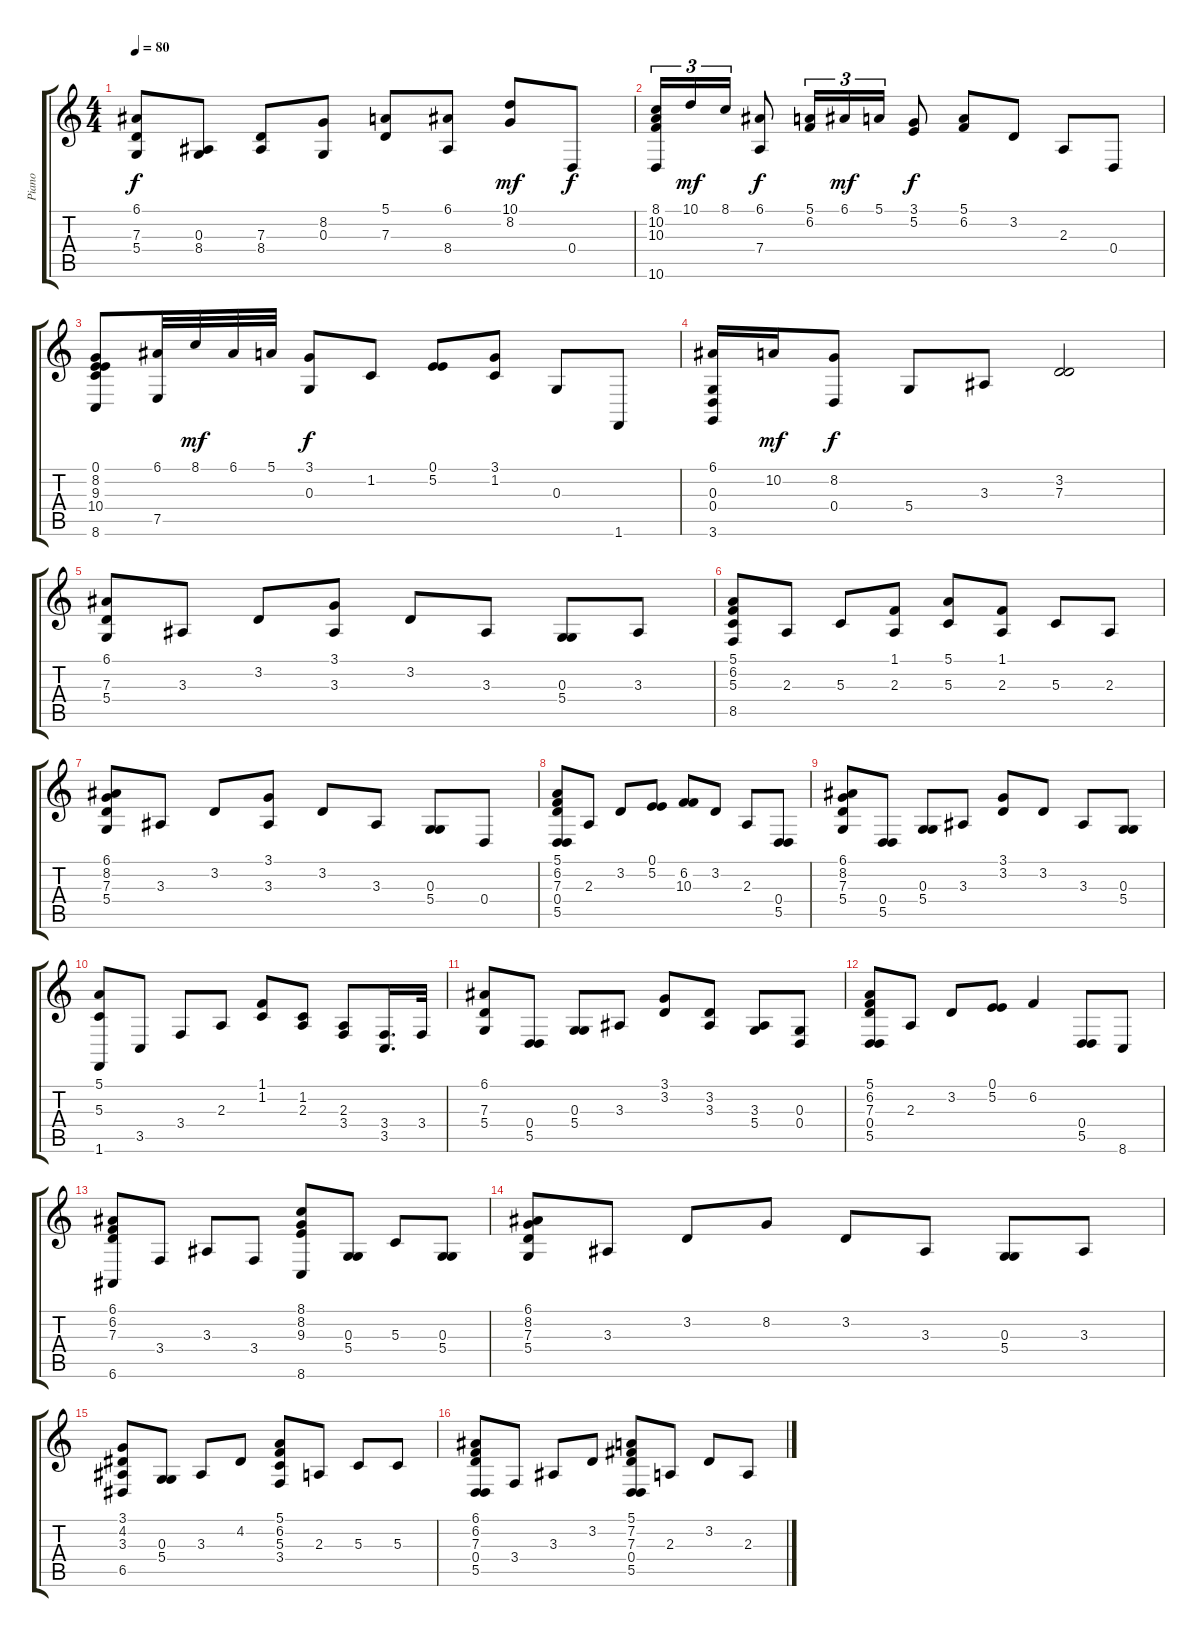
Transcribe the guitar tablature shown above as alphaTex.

\track ("Piano" "Piano") {instrument brightacousticpiano}
\staff {score tabs}
\tuning (E4 B3 G3 D3 A2 E2) {hide}
\ts (4 4)
\tempo 80
\clef g2
\ks c
(6.1 7.3 5.4).8{dy f instrument brightacousticpiano} (0.3 8.4).8 (7.3 8.4).8 (8.2 0.3).8 (5.1 7.3).8 (6.1 8.4).8 (10.1 8.2).8{dy mf} 0.4.8{dy f} |
(8.1 10.2 10.3 10.6).16{tu (3 2)} 10.1.16{tu (3 2) dy mf} 8.1.16{tu (3 2)} (6.1 7.4).8{dy f} (5.1 6.2).16{tu (3 2)} 6.1.16{tu (3 2) dy mf} 5.1.16{tu (3 2)} (3.1 5.2).8{dy f} (5.1 6.2).8 3.2.8 2.3.8 0.4.8 |
(0.1 8.2 9.3 10.4 8.6).8 (6.1 7.5).32 8.1.32{dy mf} 6.1.32 5.1.32 (3.1 0.3).8{dy f} 1.2.8 (0.1 5.2).8 (3.1 1.2).8 0.3.8 1.6.8 |
(6.1 0.3 0.4 3.6).16 10.2.16{dy mf} (8.2 0.4).8{dy f} 5.4.8 3.3.8 (3.2 7.3).2 |
(6.1 7.3 5.4).8 3.3.8 3.2.8 (3.1 3.3).8 3.2.8 3.3.8 (0.3 5.4).8 3.3.8 |
(5.1 6.2 5.3 8.5).8 2.3.8 5.3.8 (1.1 2.3).8 (5.1 5.3).8 (1.1 2.3).8 5.3.8 2.3.8 |
(6.1 8.2 7.3 5.4).8 3.3.8 3.2.8 (3.1 3.3).8 3.2.8 3.3.8 (0.3 5.4).8 0.4.8 |
(5.1 6.2 7.3 0.4 5.5).8 2.3.8 3.2.8 (0.1 5.2).8 (6.2 10.3).8 3.2.8 2.3.8 (0.4 5.5).8 |
(6.1 8.2 7.3 5.4).8 (0.4 5.5).8 (0.3 5.4).8 3.3.8 (3.1 3.2).8 3.2.8 3.3.8 (0.3 5.4).8 |
(5.1 5.3 1.6).8 3.5.8 3.4.8 2.3.8 (1.1 1.2).8 (1.2 2.3).8 (2.3 3.4).8 (3.4 3.5).16{d} 3.4.32 |
(6.1 7.3 5.4).8 (0.4 5.5).8 (0.3 5.4).8 3.3.8 (3.1 3.2).8 (3.2 3.3).8 (3.3 5.4).8 (0.3 0.4).8 |
(5.1 6.2 7.3 0.4 5.5).8 2.3.8 3.2.8 (0.1 5.2).8 6.2.4 (0.4 5.5).8 8.6.8 |
(6.1 6.2 7.3 6.6).8 3.4.8 3.3.8 3.4.8 (8.1 8.2 9.3 8.6).8 (0.3 5.4).8 5.3.8 (0.3 5.4).8 |
(6.1 8.2 7.3 5.4).8 3.3.8 3.2.8 8.2.8 3.2.8 3.3.8 (0.3 5.4).8 3.3.8 |
(3.1 4.2 3.3 6.5).8 (0.3 5.4).8 3.3.8 4.2.8 (5.1 6.2 5.3 3.4).8 2.3.8 5.3.8 5.3.8 |
(6.1 6.2 7.3 0.4 5.5).8 3.4.8 3.3.8 3.2.8 (5.1 7.2 7.3 0.4 5.5).8 2.3.8 3.2.8 2.3.8
